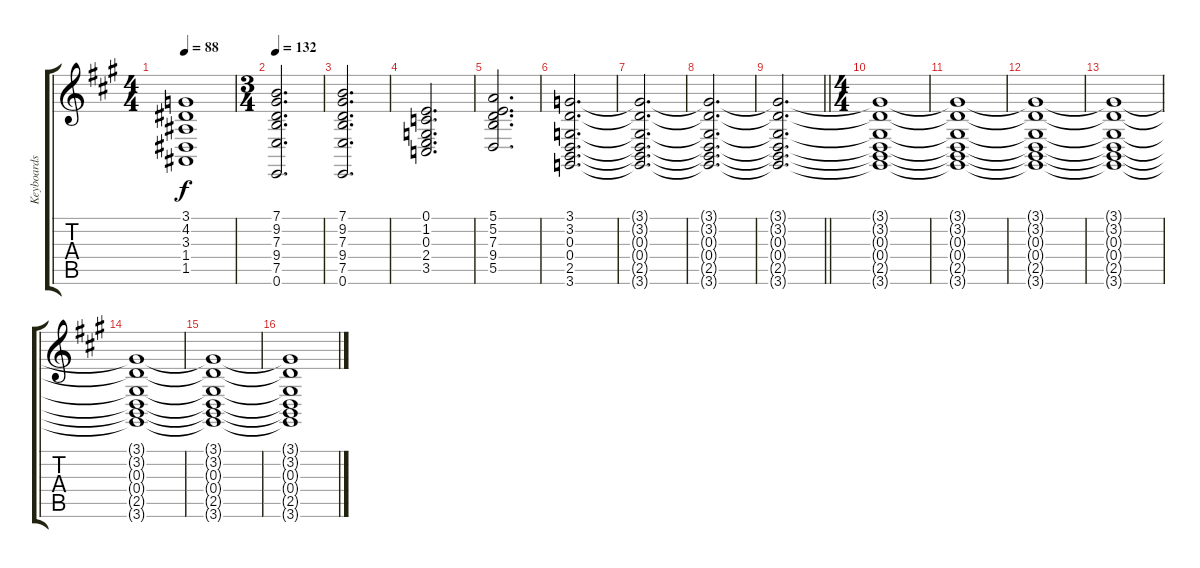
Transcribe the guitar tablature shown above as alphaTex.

\track ("Keyboards" "Keyboards") {instrument synthstrings2}
\staff {score tabs}
\tuning (E4 B3 G3 D3 A2 E2) {hide}
\ts (4 4)
\tempo 88
\clef g2
\ks a
(3.1{t} 4.2{t} 3.3{t} 1.4{t} 1.5{t}).1{dy f} |
\ts (3 4)
\tempo 132
(7.1 9.2 7.3 9.4 7.5 0.6).2{d} |
(7.1 9.2 7.3 9.4 7.5 0.6).2{d} |
(0.1 1.2 0.3 2.4 3.5).2{d} |
(5.1 5.2 7.3 9.4 5.5).2{d} |
(3.1 3.2 0.3 0.4 2.5 3.6).2{d} |
(3.1{t} 3.2{t} 0.3{t} 0.4{t} 2.5{t} 3.6{t}).2{d} |
(3.1{t} 3.2{t} 0.3{t} 0.4{t} 2.5{t} 3.6{t}).2{d} |
\barLineRight lightlight
(3.1{t} 3.2{t} 0.3{t} 0.4{t} 2.5{t} 3.6{t}).2{d} |
\ts (4 4)
(3.1{t} 3.2{t} 0.3{t} 0.4{t} 2.5{t} 3.6{t}).1 |
(3.1{t} 3.2{t} 0.3{t} 0.4{t} 2.5{t} 3.6{t}).1 |
(3.1{t} 3.2{t} 0.3{t} 0.4{t} 2.5{t} 3.6{t}).1 |
(3.1{t} 3.2{t} 0.3{t} 0.4{t} 2.5{t} 3.6{t}).1 |
(3.1{t} 3.2{t} 0.3{t} 0.4{t} 2.5{t} 3.6{t}).1 |
(3.1{t} 3.2{t} 0.3{t} 0.4{t} 2.5{t} 3.6{t}).1 |
(3.1{t} 3.2{t} 0.3{t} 0.4{t} 2.5{t} 3.6{t}).1
